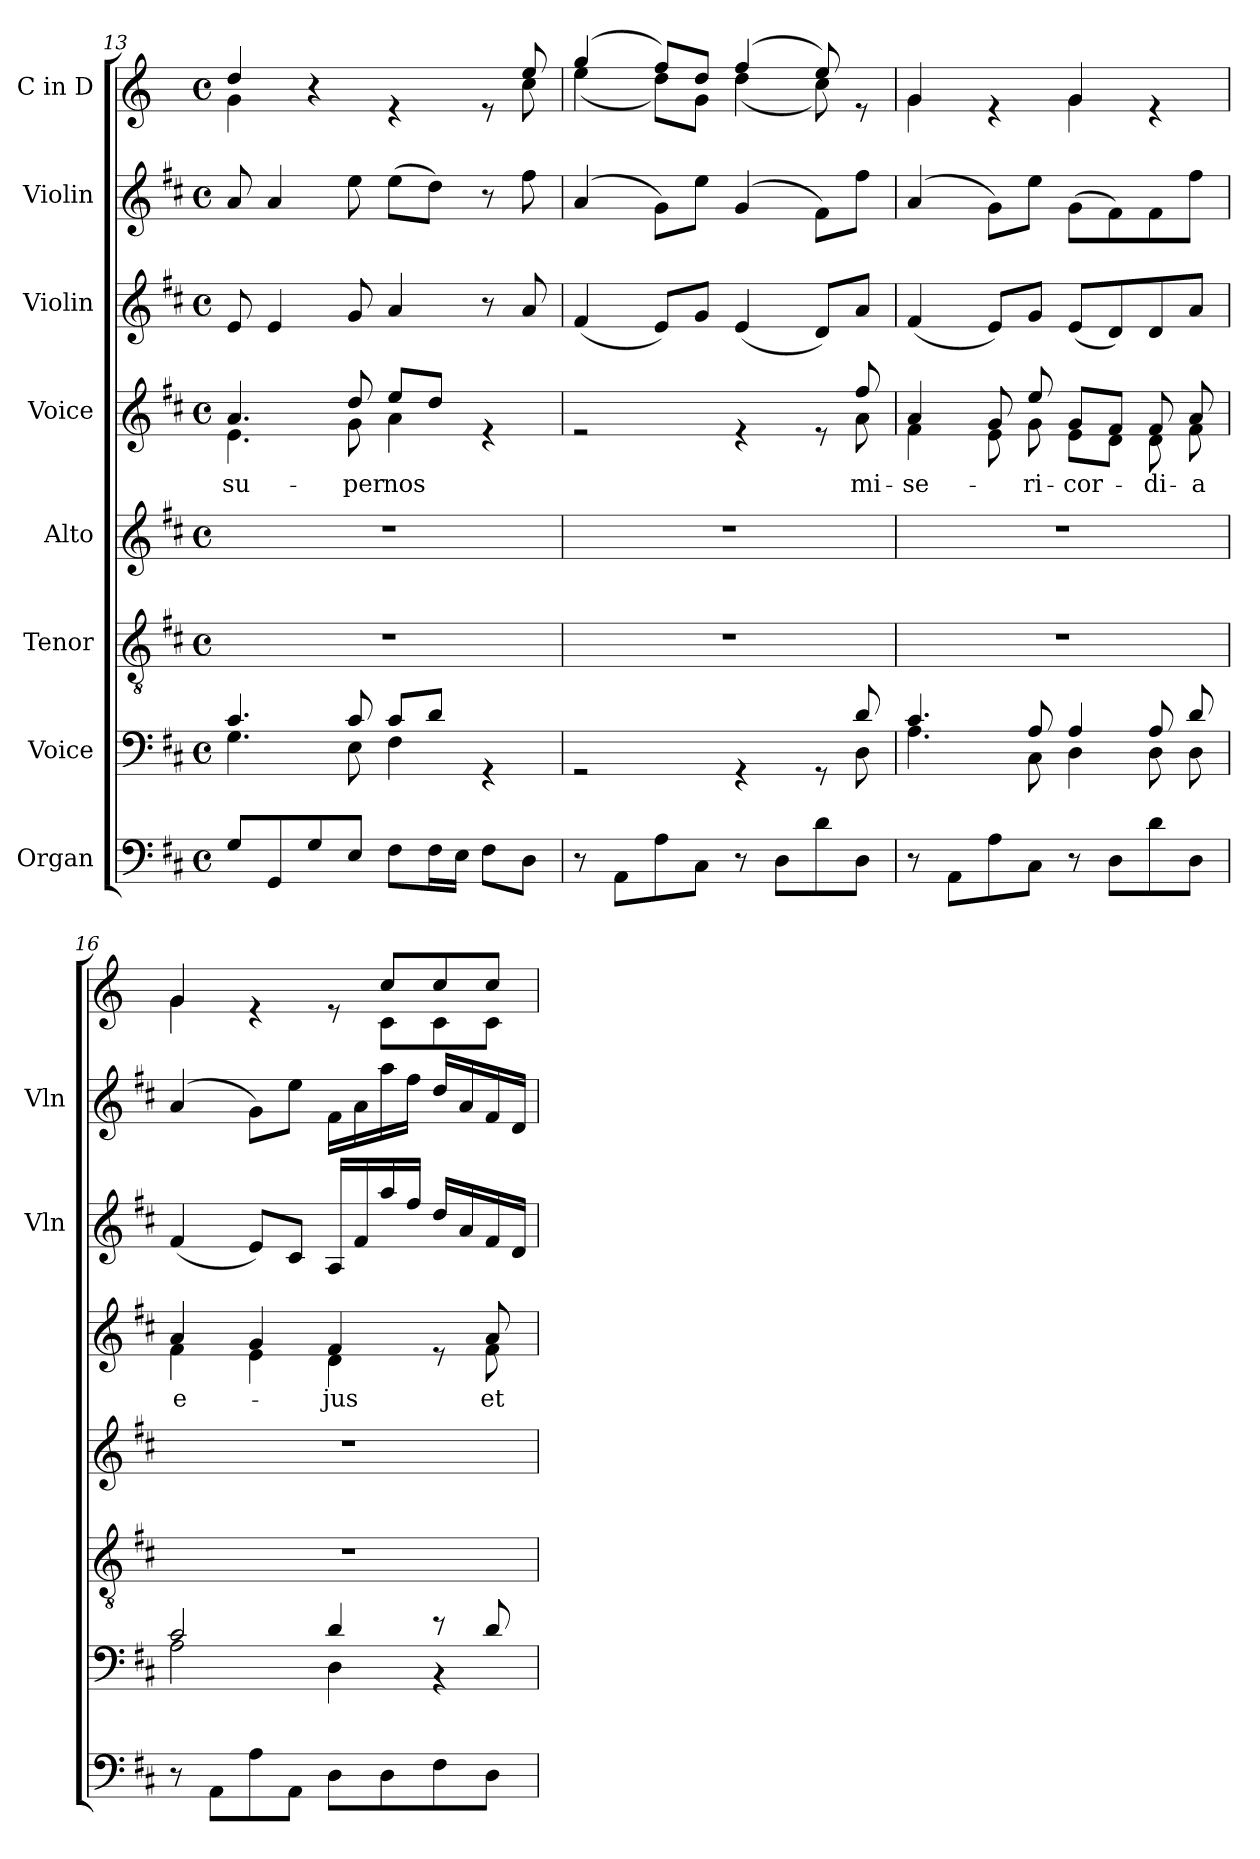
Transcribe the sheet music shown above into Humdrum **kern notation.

**kern	**kern	**kern	**kern	**kern	**text	**kern	**kern	**kern
*part8	*part7	*part6	*part5	*part4	*part4	*part3	*part2	*part1
*staff8	*staff7	*staff6	*staff5	*staff4	*staff4	*staff3	*staff2	*staff1
*I"Organ	*I"Voice	*I"Tenor	*I"Alto	*I"Voice	*	*I"Violin	*I"Violin	*I"C in D
*	*	*	*	*	*	*I'Vln	*I'Vln	*
*clefF4	*clefF4	*clefGv2	*clefG2	*clefG2	*	*clefG2	*clefG2	*clefG2
*	*	*	*	*	*	*	*	*ITrd-1c-2
*k[f#c#]	*k[f#c#]	*k[f#c#]	*k[f#c#]	*k[f#c#]	*	*k[f#c#]	*k[f#c#]	*k[f#c#]
*M4/4	*M4/4	*M4/4	*M4/4	*M4/4	*	*M4/4	*M4/4	*M4/4
*met(c)	*met(c)	*met(c)	*met(c)	*met(c)	*	*met(c)	*met(c)	*met(c)
=13	=13	=13	=13	=13	=13	=13	=13	=13
*	*^	*	*	*	*	*	*	*
!	!	!	!	!	!	!LO:LY:b	!	!	!
*	*	*	*	*	*^	*	*	*	*^
8G/L	4.c#/	4.G\	1r	1r	4.a/	4.e\	su-	8e/	8a/	4ee/	4a\
8GG/	.	.	.	.	.	.	.	4e/	4a/	.	.
8G/	.	.	.	.	.	.	.	.	.	4r	8ryy
!	!	!	!	!	!	!	!LO:LY:b	!	!	!	!
*	*	*	*	*	*	*	*	*	*	*v	*v
8E/J	8c#/	8E\	.	.	8dd/	8g\	-per	8g/	8ee\	.
!	!	!	!	!	!	!	!LO:LY:b	!	!	!
8F#\L	8c#/L	4F#\	.	.	8ee/L	4a\	nos	4a/	(8ee\L	4re
16F#\L	8d/J	.	.	.	8dd/J	.	.	.	8dd\J)	.
16E\JJ	.	.	.	.	.	.	.	.	.	.
8F#\L	4rGG	4ryy	.	.	4re	4ryy	.	8r	8r	8re
*	*	*	*	*	*	*	*	*	*	*^
8D\J	.	.	.	.	.	.	.	8a/	8ff#\	8ff#/	8dd\
=14	=14	=14	=14	=14	=14	=14	=14	=14	=14	=14	=14
8r	2rGG	2..ryy	1r	1r	2re	2..ryy	.	(4f#/	(4a/	(4aa/	(4ff#\
8AA\L	.	.	.	.	.	.	.	.	.	.	.
8A\	.	.	.	.	.	.	.	8e/L)	8g\L)	8gg/L)	8ee\L)
8C#\J	.	.	.	.	.	.	.	8g/J	8ee\J	8ee/J	8a\J
8r	4rGG	.	.	.	4re	.	.	(4e/	(4g/	(4gg/	(4ee\
8D\L	.	.	.	.	.	.	.	.	.	.	.
8d\	8rGG	.	.	.	8re	.	.	8d/L)	8f#\L)	8ff#/)	8dd\)
!	!	!	!	!	!	!	!LO:LY:b	!	!	!	!
8D\J	8d/	8D\	.	.	8ff#/	8a\	mi-	8a/J	8ff#\J	8re	8ryy
=15	=15	=15	=15	=15	=15	=15	=15	=15	=15	=15	=15
!	!	!	!	!	!	!	!LO:LY:b	!	!	!	!
8r	4.c#/	4.A\	1r	1r	4a/	4f#\	-se-	(4f#/	(4a/	4a/	4a\
8AA\L	.	.	.	.	.	.	.	.	.	.	.
8A\	.	.	.	.	8g/	8e\	.	8e/L)	8g\L)	4re	4ryy
!	!	!	!	!	!	!	!LO:LY:b	!	!	!	!
8C#\J	8A/	8C#\	.	.	8ee/	8g\	-ri-	8g/J	8ee\J	.	.
!	!	!	!	!	!	!	!LO:LY:b	!	!	!	!
8r	4A/	4D\	.	.	8g/L	8e\L	-cor-	(8e/L	(8g\L	4a/	4a\
8D\L	.	.	.	.	8f#/J	8d\J	.	8d/)	8f#\)	.	.
!	!	!	!	!	!	!	!LO:LY:b	!	!	!	!
8d\	8A/	8D\	.	.	8f#/	8d\	-di-	8d/	8f#\	4re	4ryy
!	!	!	!	!	!	!	!LO:LY:b	!	!	!	!
8D\J	8d/	8D\	.	.	8a/	8f#\	-a	8a/J	8ff#\J	.	.
!!LO:PB:g=z	!!
=16	=16	=16	=16	=16	=16	=16	=16	=16	=16	=16	=16
!	!	!	!	!	!	!	!LO:LY:b	!	!	!	!
8r	2c#/	2A\	1r	1r	4a/	4f#\	e-	(4f#/	(4a/	4a/	4a\
8AA\L	.	.	.	.	.	.	.	.	.	.	.
8A\	.	.	.	.	4g/	4e\	.	8e/L)	8g\L)	4re	4.ryy
8AA\J	.	.	.	.	.	.	.	8c#/J	8ee\J	.	.
!	!	!	!	!	!	!	!LO:LY:b	!	!	!	!
8D\L	4d/	4D\	.	.	4f#/	4d\	-jus	16A/LL	16f#\LL	8re	.
.	.	.	.	.	.	.	.	16f#/	16a\	.	.
8D\	.	.	.	.	.	.	.	16aa/	16aa\	8dd/L	8d\L
.	.	.	.	.	.	.	.	16ff#/JJ	16ff#\JJ	.	.
8F#\	8r	4r	.	.	8re	8ryy	.	16dd/LL	16dd/LL	8dd/	8d\
.	.	.	.	.	.	.	.	16a/	16a/	.	.
!	!	!	!	!	!	!	!LO:LY:b	!	!	!	!
8D\J	8d/	.	.	.	8a/	8f#\	et	16f#/	16f#/	8dd/J	8d\J
.	.	.	.	.	.	.	.	16d/JJ	16d/JJ	.	.
*	*v	*v	*	*	*v	*v	*	*	*	*v	*v
=	=	=	=	=	=	=	=	=
*-	*-	*-	*-	*-	*-	*-	*-	*-
